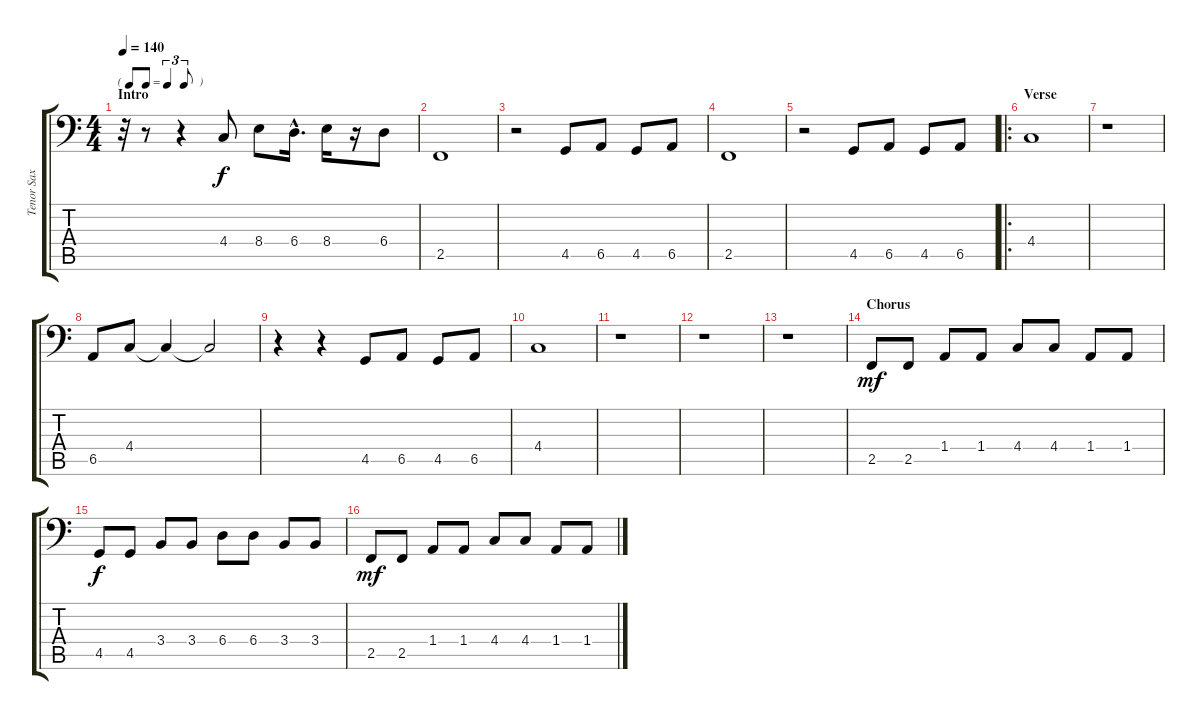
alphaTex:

\track ("Tenor Sax" "Tenor Sax") {instrument tenorsax}
\staff {score tabs}
\tuning (Bb3 F3 Db3 Ab2 Eb2 Bb1) {hide}
\ts (4 4)
\tf triplet8th
\section ("" "Intro")
\tempo 140
\clef f4
\ks c
r.32{dy f volume 16 instrument tenorsax} r.8 r.4 4.4.8 8.4.8 6.4{hac}.16{d} 8.4.16 r.16 6.4.8 |
2.5.1{volume 10} |
r.2 4.5.8 6.5.8 4.5.8 6.5.8 |
2.5.1 |
r.2 4.5.8 6.5.8 4.5.8 6.5.8 |
\ro
\section ("" "Verse")
4.4.1 |
r.1 |
6.5.8 4.4.8 4.4{t}.4 4.4{t}.2 |
r.4 r.4 4.5.8 6.5.8 4.5.8 6.5.8 |
4.4.1 |
r.1 |
r.1 |
r.1 |
\section ("" "Chorus")
2.5.8{dy mf} 2.5.8 1.4.8 1.4.8 4.4.8 4.4.8 1.4.8 1.4.8 |
4.5.8{dy f} 4.5.8 3.4.8 3.4.8 6.4.8 6.4.8 3.4.8 3.4.8 |
2.5.8{dy mf} 2.5.8 1.4.8 1.4.8 4.4.8 4.4.8 1.4.8 1.4.8
